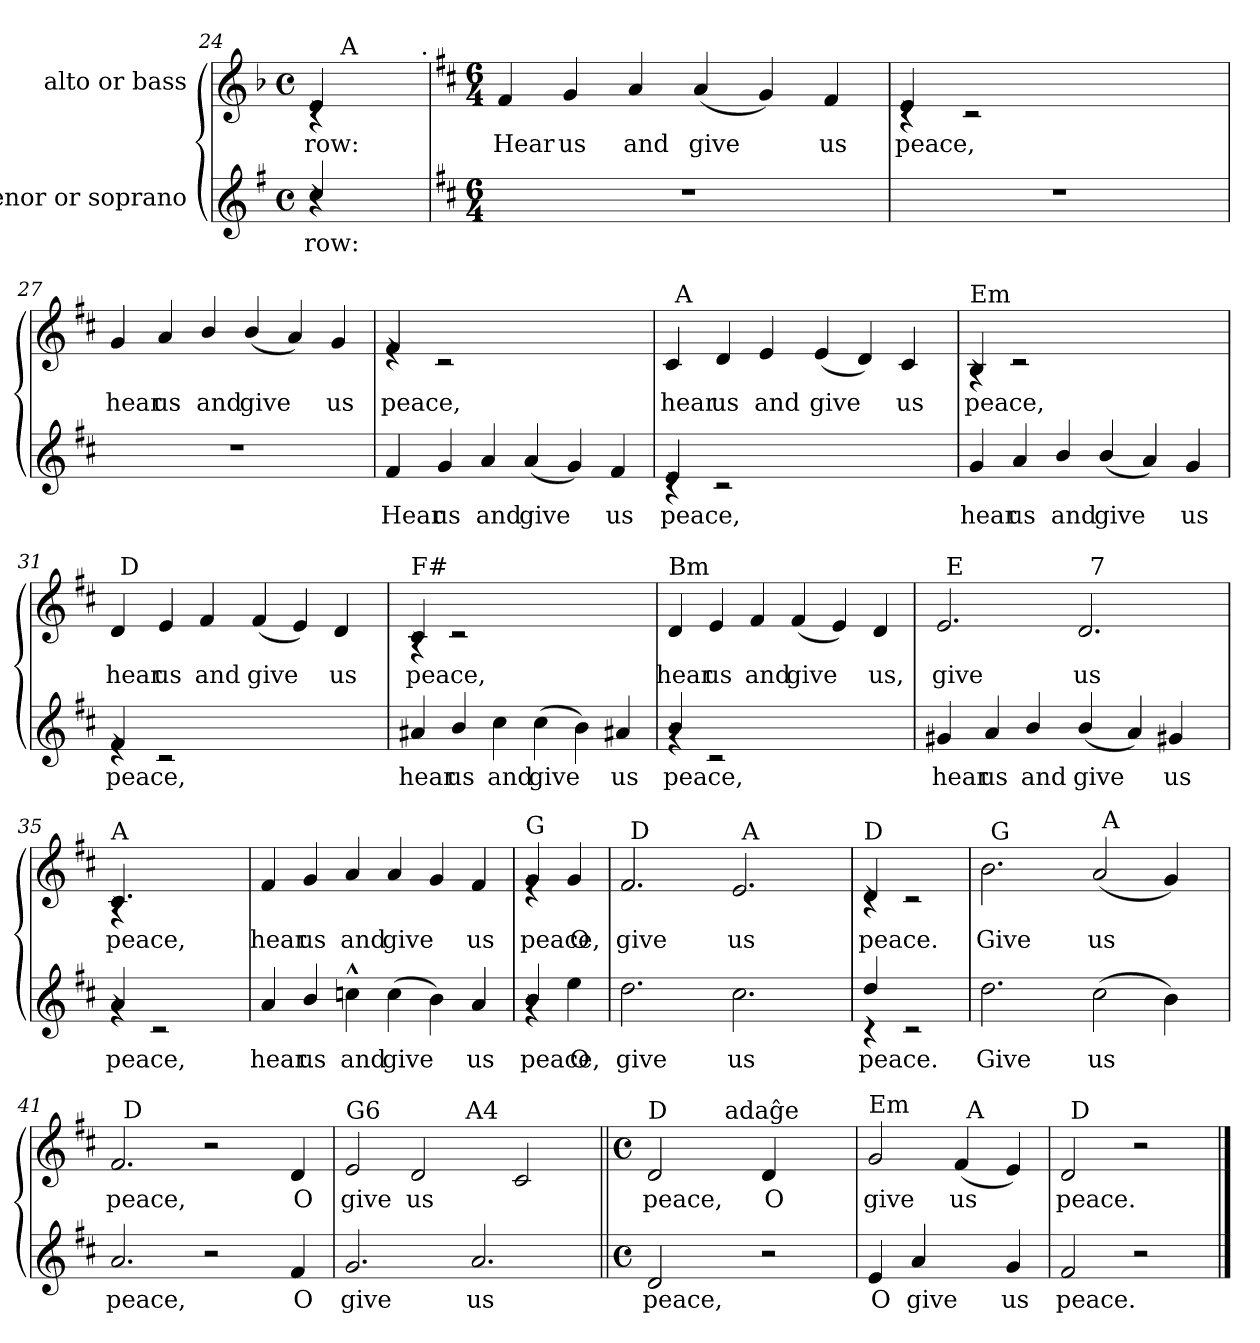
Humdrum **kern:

**kern	**text	**kern	**text
*part2	*part2	*part1	*part1
*staff2	*staff2	*staff1	*staff1
*I"tenor or soprano	*	*I"alto or bass	*
*clefG2	*	*clefG2	*
*k[f#]	*	*k[b-]	*
*G:	*	*F:	*
*M4/4	*	*M4/4	*
*met(c)	*	*met(c)	*
=24	=24	=24	=24
*	*	*^	*
!LO:N:head=solid	!LO:LY:b	!	!LO:N:head=solid	!LO:LY:b
*^	*	*^	*^	*
4cc/	4ra	-row:	4rc	4e/	24ryy	6ryy	-row:
.	.	.	.	.	96ryy	.	.
!	!	!	!	!	!LO:TX:a:t=A	!	!
.	.	.	.	.	6ryy	.	.
.	.	.	.	.	.	24..ryy	.
.	.	.	.	.	48.ryy	.	.
!	!	!	!	!	!	!LO:TX:a:t=.	!
.	.	.	.	.	.	96ryy	.
*v	*v	*	*	*	*	*	*
*	*	*v	*v	*v	*v	*
!!LO:PB:g=z
=25	=25	=25	=25
*k[f#c#]	*	*k[f#c#]	*
*D:	*	*D:	*
*M6/4	*	*M6/4	*
*^	*	*^	*
*	*	*	*	*^	*
*	*	*	*	*	*^	*
!LO:N:vis=1	!	!	!	!	!	!	!LO:LY:b
*v	*v	*	*	*	*	*	*
*	*	*v	*v	*v	*v	*
1.r	.	4f#/	Hear
!	!	!	!LO:LY:b
.	.	4g/	us
!	!	!	!LO:LY:b
.	.	4a/	and
!	!	!	!LO:LY:b
.	.	(<4a/	give
.	.	4g/)	.
!	!	!	!LO:LY:b
.	.	4f#/	us
=26	=26	=26	=26
!LO:N:vis=1	!	!LO:N:head=solid	!LO:LY:b
*	*	*^	*
1.r	.	4e/	4rc	peace,
.	.	2.ryy	2rc	.
.	.	.	2.ryy	.
.	.	2ryy	.	.
*	*	*v	*v	*
=27	=27	=27	=27
!LO:N:vis=1	!	!	!LO:LY:b
1.r	.	4g/	hear
!	!	!	!LO:LY:b
.	.	4a/	us
!	!	!	!LO:LY:b
.	.	4b/	and
!	!	!	!LO:LY:b
.	.	(<4b/	give
.	.	4a/)	.
!	!	!	!LO:LY:b
.	.	4g/	us
=28	=28	=28	=28
!	!LO:LY:b	!LO:N:head=solid	!LO:LY:b
*	*	*^	*
4f#/	Hear	4f#/	4rd	peace,
!	!LO:LY:b	!	!	!
4g/	us	2.ryy	2rc	.
!	!LO:LY:b	!	!	!
4a/	and	.	.	.
!	!LO:LY:b	!	!	!
(<4a/	give	.	2.ryy	.
4g/)	.	2ryy	.	.
!	!LO:LY:b	!	!	!
4f#/	us	.	.	.
!!LO:LB:g=z	!!
=29	=29	=29	=29	=29
!LO:N:head=solid	!LO:LY:b	!	!	!LO:LY:b
*^	*	*	*	*
4e/	4rc	peace,	4c#/	48ryy	hear
!	!	!	!	!LO:TX:a:t=A	!
.	.	.	.	3%2ryy	.
!	!	!	!	!	!LO:LY:b
2.ryy	2rc	.	4d/	.	us
!	!	!	!	!	!LO:LY:b
.	.	.	4e/	.	and
.	.	.	.	3%2ryy	.
!	!	!	!	!	!LO:LY:b
.	2.ryy	.	(<4e/	.	give
2ryy	.	.	4d/)	.	.
!	!	!	!	!	!LO:LY:b
.	.	.	4c#/	.	us
.	.	.	.	12..ryy	.
=30	=30	=30	=30	=30	=30
!	!	!	!LO:TX:a:t=Em	!	!
!	!	!LO:LY:b	!LO:N:head=solid	!	!LO:LY:b
*v	*v	*	*	*	*
4g/	hear	4B/	4rG	peace,
!	!LO:LY:b	!	!	!
4a/	us	2.ryy	2rc	.
!	!LO:LY:b	!	!	!
4b/	and	.	.	.
!	!LO:LY:b	!	!	!
(<4b/	give	.	2.ryy	.
4a/)	.	2ryy	.	.
!	!LO:LY:b	!	!	!
4g/	us	.	.	.
=31	=31	=31	=31	=31
!LO:N:head=solid	!LO:LY:b	!	!	!LO:LY:b
*^	*	*	*	*
4f#/	4rd	peace,	4d/	48ryy	hear
!	!	!	!	!LO:TX:a:t=D	!
.	.	.	.	3%2ryy	.
!	!	!	!	!	!LO:LY:b
2.ryy	2rc	.	4e/	.	us
!	!	!	!	!	!LO:LY:b
.	.	.	4f#/	.	and
.	.	.	.	3%2ryy	.
!	!	!	!	!	!LO:LY:b
.	2.ryy	.	(<4f#/	.	give
2ryy	.	.	4e/)	.	.
!	!	!	!	!	!LO:LY:b
.	.	.	4d/	.	us
.	.	.	.	12..ryy	.
=32	=32	=32	=32	=32	=32
!	!	!	!LO:TX:a:t=F#	!	!
!	!	!LO:LY:b	!LO:N:head=solid	!	!LO:LY:b
*v	*v	*	*	*	*
4a#X/	hear	4c#/	4rA	peace,
!	!LO:LY:b	!	!	!
4b/	us	2.ryy	2rc	.
!	!LO:LY:b	!	!	!
4cc#\	and	.	.	.
!	!LO:LY:b	!	!	!
(>4cc#\	give	.	2.ryy	.
4b\)	.	2ryy	.	.
!	!LO:LY:b	!	!	!
4a#X/	us	.	.	.
*	*	*v	*v	*
!!LO:LB:g=z
=33	=33	=33	=33
!	!	!LO:TX:a:t=Bm	!
!LO:N:head=solid	!LO:LY:b	!	!LO:LY:b
*^	*	*	*
4b/	4rg	peace,	4d/	hear
!	!	!	!	!LO:LY:b
2.ryy	2rc	.	4e/	us
!	!	!	!	!LO:LY:b
.	.	.	4f#/	and
!	!	!	!	!LO:LY:b
.	2.ryy	.	(<4f#/	give
2ryy	.	.	4e/)	.
!	!	!	!	!LO:LY:b
.	.	.	4d/	us,
*v	*v	*	*	*
=34	=34	=34	=34
!	!LO:LY:b	!	!LO:LY:b
*	*	*^	*
*	*	*	*^	*
4g#X/	hear	2.e/	48ryy	2ryy	give
!	!	!	!LO:TX:a:t=E	!	!
.	.	.	3%2ryy	.	.
!	!LO:LY:b	!	!	!	!
4a/	us	.	.	.	.
!	!LO:LY:b	!	!	!	!
4b/	and	.	.	4ryy	.
.	.	.	3%2ryy	.	.
!	!LO:LY:b	!	!	!	!LO:LY:b
(<4b/	give	2.d/	.	32ryy	us
!	!	!	!	!LO:TX:a:t=7	!
.	.	.	.	2ryy	.
4a/)	.	.	.	.	.
!	!LO:LY:b	!	!	!	!
4g#X/	us	.	.	.	.
.	.	.	.	8..ryy	.
.	.	.	12..ryy	.	.
=35	=35	=35	=35	=35	=35
!	!	!LO:TX:a:t=A	!	!	!
!LO:N:head=solid	!LO:LY:b	!LO:N:head=solid	!	!	!LO:LY:b
*^	*	*	*v	*v	*
4a/	4rf	peace,	4.c#/	4rA	peace,
2ryy	2rc	.	.	4.ryy	.
.	.	.	4.ryy	.	.
.	.	.	.	8ryy	.
*v	*v	*	*	*	*
=36	=36	=36	=36	=36
!	!	!LO:TX:a:t=D7	!	!
!	!LO:LY:b	!	!	!LO:LY:b
*	*	*v	*v	*
4a/	hear	4f#/	hear
!	!LO:LY:b	!	!LO:LY:b
4b/	us	4g/	us
!	!LO:LY:b	!	!LO:LY:b
4ccn^^>\	and	4a/	and
!	!LO:LY:b	!	!LO:LY:b
(>4cc\	give	4a/	give
4b\)	.	4g/	.
!	!LO:LY:b	!	!LO:LY:b
4a/	us	4f#/	us
!!LO:LB:g=z
=37	=37	=37	=37
*	*	*^	*
!	!	!LO:TX:a:t=G	!	!
!LO:N:head=solid	!LO:LY:b	!	!LO:N:head=solid	!LO:LY:b
*^	*	*	*	*
4b/	4rg	peace,	4re	4g/	peace,
!	!	!LO:LY:b	!	!	!LO:LY:b
4ryy	4ee\	O	4g/	4ryy	O
=38	=38	=38	=38	=38	=38
!	!	!LO:LY:b	!	!	!LO:LY:b
*v	*v	*	*	*^	*
2.dd\	give	2.f#/	48ryy	3%2ryy	give
!	!	!	!LO:TX:a:t=D	!	!
.	.	.	3%2ryy	.	.
.	.	.	.	12ryy	.
.	.	.	3%2ryy	.	.
!	!LO:LY:b	!	!	!	!LO:LY:b
2.cc#\	us	2.e/	.	48ryy	us
!	!	!	!	!LO:TX:a:t=A	!
.	.	.	.	3%2ryy	.
.	.	.	12..ryy	.	.
.	.	.	.	24.ryy	.
=39	=39	=39	=39	=39	=39
!	!	!LO:TX:a:t=D	!	!	!
!LO:N:head=solid	!LO:LY:b	!LO:N:head=solid	!	!	!LO:LY:b
*^	*	*	*v	*v	*
4dd/	4rc	peace.	4d/	4rB	peace.
2ryy	2rc	.	2ryy	2rc	.
=40	=40	=40	=40	=40	=40
!	!	!LO:LY:b	!	!	!LO:LY:b
*v	*v	*	*	*^	*
2.dd\	Give	2.b\	48ryy	3%2ryy	Give
!	!	!	!LO:TX:a:t=G	!	!
.	.	.	3%2ryy	.	.
.	.	.	.	12ryy	.
.	.	.	3%2ryy	.	.
!	!LO:LY:b	!	!	!	!LO:LY:b
(>2cc#\	us	(<2a/	.	48ryy	us
!	!	!	!	!LO:TX:a:t=A	!
.	.	.	.	3%2ryy	.
4b\)	.	4g/)	.	.	.
.	.	.	12..ryy	.	.
.	.	.	.	24.ryy	.
!!LO:LB:g=z
=41	=41	=41	=41	=41	=41
!	!LO:LY:b	!	!	!	!LO:LY:b
*	*	*	*v	*v	*
2.a/	peace,	2.f#/	32ryy	peace,
!	!	!	!LO:TX:a:t=D	!
.	.	.	1ryy	.
2r	.	2r	.	.
.	.	.	4...ryy	.
!	!LO:LY:b	!	!	!LO:LY:b
4f#/	O	4d/	.	O
=42	=42	=42	=42	=42
!	!	!LO:TX:a:t=G6	!	!
!	!LO:LY:b	!	!	!LO:LY:b
2.g/	give	2e/	3%2ryy	give
!	!	!	!	!LO:LY:b
.	.	2d/	.	us
.	.	.	24..ryy	.
!	!	!	!LO:TX:a:t=A4	!
.	.	.	3%2ryy	.
!	!LO:LY:b	!	!	!
2.a/	us	.	.	.
.	.	2c#</	.	.
.	.	.	12ryy	.
.	.	.	96ryy	.
=43||	=43||	=43||	=43||	=43||
*M4/4	*	*M4/4	*	*
*met(c)	*	*met(c)	*	*
!	!	!LO:TX:a:t=D	!	!
!	!LO:LY:b	!	!	!LO:LY:b
2d/	peace,	2d/	6ryy	peace,
.	.	.	12ryy	.
.	.	.	24ryy	.
.	.	.	96ryy	.
!	!	!	!LO:TX:a:t=adaĝe	!
.	.	.	3%2ryy	.
!	!	!	!	!LO:LY:b
2r	.	4d/	.	O
.	.	4ryy	.	.
.	.	.	48.ryy	.
=44	=44	=44	=44	=44
!	!	!LO:TX:a:t=Em	!	!
!	!LO:LY:b	!	!	!LO:LY:b
4e/	O	2g/	2ryy	give
!	!LO:LY:b	!	!	!
4a/	give	.	.	.
!	!	!	!	!LO:LY:b
4ryy	.	(<4f#/	32ryy	us
!	!	!	!LO:TX:a:t=A	!
.	.	.	4...ryy	.
!	!LO:LY:b	!	!	!
4g/	us	4e/)	.	.
=45	=45	=45	=45	=45
!	!LO:LY:b	!	!	!LO:LY:b
2f#/	peace.	2d/	48ryy	peace.
!	!	!	!LO:TX:a:t=D	!
.	.	.	3%2ryy	.
2r	.	2r	.	.
.	.	.	6...ryy	.
*	*	*v	*v	*
==	==	==	==
*-	*-	*-	*-
